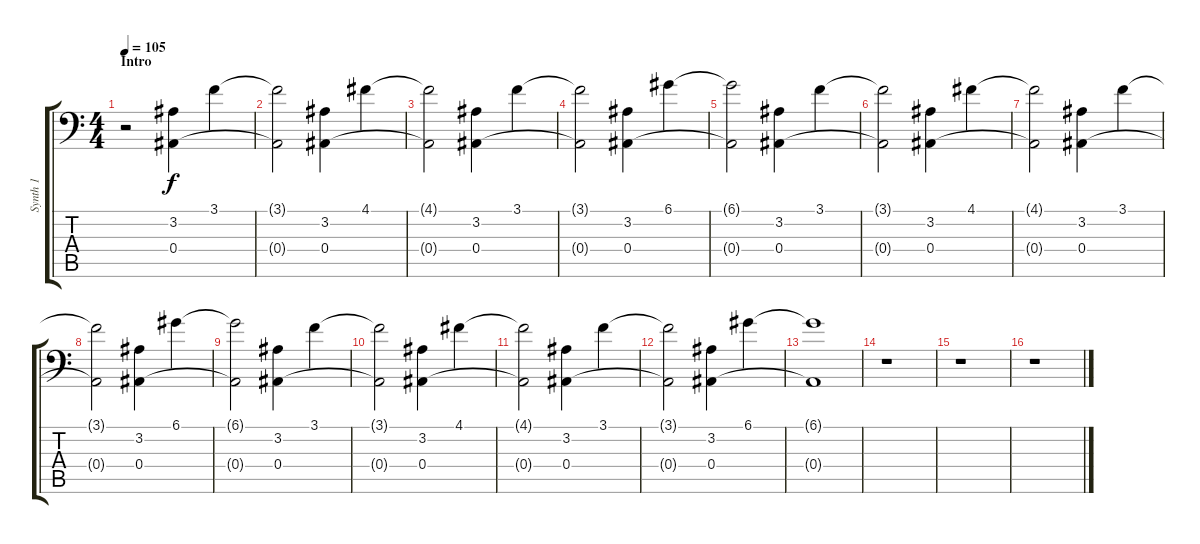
\track ("Synth 1" "Synth 1") {instrument pad2warm}
\staff {score tabs}
\tuning (D4 G3 Eb3 Bb2 F2 Bb1) {hide}
\ts (4 4)
\section ("" "Intro")
\tempo 105
\clef f4
\ks c
r.2{dy f instrument pad2warm} (3.2 0.4).4 3.1.4 |
(3.1{t} 0.4{t}).2 (3.2 0.4).4 4.1.4 |
(4.1{t} 0.4{t}).2 (3.2 0.4).4 3.1.4 |
(3.1{t} 0.4{t}).2 (3.2 0.4).4 6.1.4 |
(6.1{t} 0.4{t}).2 (3.2 0.4).4 3.1.4 |
(3.1{t} 0.4{t}).2 (3.2 0.4).4 4.1.4 |
(4.1{t} 0.4{t}).2 (3.2 0.4).4 3.1.4 |
(3.1{t} 0.4{t}).2 (3.2 0.4).4 6.1.4 |
(6.1{t} 0.4{t}).2 (3.2 0.4).4 3.1.4 |
(3.1{t} 0.4{t}).2 (3.2 0.4).4 4.1.4 |
(4.1{t} 0.4{t}).2 (3.2 0.4).4 3.1.4 |
(3.1{t} 0.4{t}).2 (3.2 0.4).4 6.1.4 |
(6.1{t} 0.4{t}).1 |
r.1 |
r.1 |
r.1
